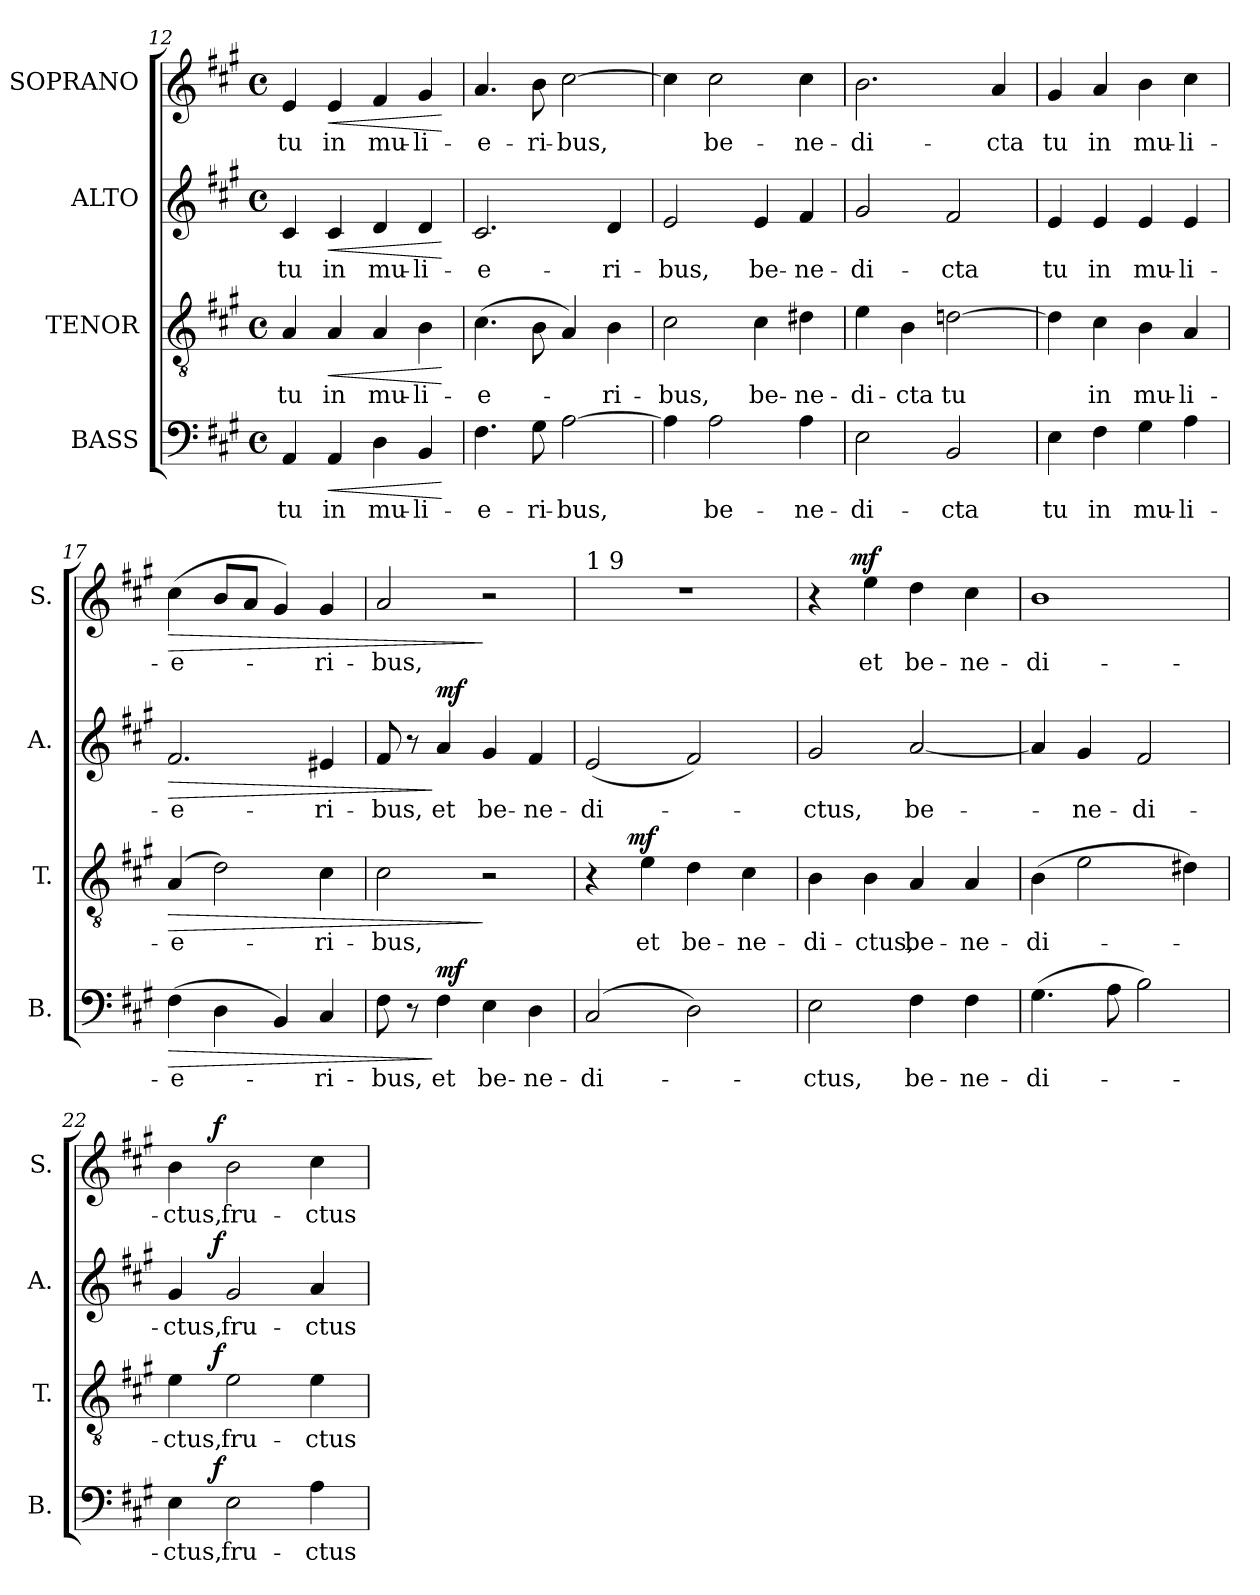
**kern	**text	**dynam	**kern	**text	**dynam	**kern	**text	**dynam	**kern	**text	**dynam
*part4	*part4	*part4	*part3	*part3	*part3	*part2	*part2	*part2	*part1	*part1	*part1
*staff4	*staff4	*staff4	*staff3	*staff3	*staff3	*staff2	*staff2	*staff2	*staff1	*staff1	*staff1
*I"BASS	*	*	*I"TENOR	*	*	*I"ALTO	*	*	*I"SOPRANO	*	*
*I'B.	*	*	*I'T.	*	*	*I'A.	*	*	*I'S.	*	*
*clefF4	*	*	*clefGv2	*	*	*clefG2	*	*	*clefG2	*	*
*k[f#c#g#]	*	*	*k[f#c#g#]	*	*	*k[f#c#g#]	*	*	*k[f#c#g#]	*	*
*A:	*	*	*A:	*	*	*A:	*	*	*A:	*	*
*M4/4	*	*	*M4/4	*	*	*M4/4	*	*	*M4/4	*	*
*met(c)	*	*	*met(c)	*	*	*met(c)	*	*	*met(c)	*	*
=12	=12	=12	=12	=12	=12	=12	=12	=12	=12	=12	=12
!	!LO:LY:b	!	!	!LO:LY:b	!	!	!LO:LY:b	!	!	!LO:LY:b	!
4AA/	tu	.	4A/	tu	.	4c#/	tu	.	4e/	tu	.
!	!LO:LY:b	!LO:HP:b	!	!LO:LY:b	!LO:HP:b	!	!LO:LY:b	!LO:HP:b	!	!LO:LY:b	!LO:HP:b
4AA/	in	<	4A/	in	<	4c#/	in	<	4e/	in	<
!	!LO:LY:b	!	!	!LO:LY:b	!	!	!LO:LY:b	!	!	!LO:LY:b	!
4D\	mu-	.	4A/	mu-	.	4d/	mu-	.	4f#/	mu-	.
!	!LO:LY:b	!	!	!LO:LY:b	!	!	!LO:LY:b	!	!	!LO:LY:b	!
4BB/	-li-	.	4B\	-li-	.	4d/	-li-	.	4g#/	-li-	.
.	.	[	.	.	[	.	.	[	.	.	[
=13	=13	=13	=13	=13	=13	=13	=13	=13	=13	=13	=13
!	!LO:LY:b	!	!	!LO:LY:b	!	!	!LO:LY:b	!	!	!LO:LY:b	!
4.F#\	-e-	.	(>4.c#\	-e-	.	2.c#/	-e-	.	4.a/	-e-	.
!	!LO:LY:b	!	!	!	!	!	!	!	!	!LO:LY:b	!
8G#\	-ri-	.	8B\	.	.	.	.	.	8b\	-ri-	.
!	!LO:LY:b	!	!	!	!	!	!	!	!	!LO:LY:b	!
[>2A\	-bus,	.	4A/)	.	.	.	.	.	[>2cc#\	-bus,	.
!	!	!	!	!LO:LY:b	!	!	!LO:LY:b	!	!	!	!
.	.	.	4B\	-ri-	.	4d/	-ri-	.	.	.	.
=14	=14	=14	=14	=14	=14	=14	=14	=14	=14	=14	=14
!	!	!	!	!LO:LY:b	!	!	!LO:LY:b	!	!	!	!
4A\]	.	.	2c#\	-bus,	.	2e/	-bus,	.	4cc#\]	.	.
!	!LO:LY:b	!	!	!	!	!	!	!	!	!LO:LY:b	!
2A\	be-	.	.	.	.	.	.	.	2cc#\	be-	.
!	!	!	!	!LO:LY:b	!	!	!LO:LY:b	!	!	!	!
.	.	.	4c#\	be-	.	4e/	be-	.	.	.	.
!	!LO:LY:b	!	!	!LO:LY:b	!	!	!LO:LY:b	!	!	!LO:LY:b	!
4A\	-ne-	.	4d#X\	-ne-	.	4f#/	-ne-	.	4cc#\	-ne-	.
!!LO:PB:g=z
=15	=15	=15	=15	=15	=15	=15	=15	=15	=15	=15	=15
!	!LO:LY:b	!	!	!LO:LY:b	!	!	!LO:LY:b	!	!	!LO:LY:b	!
2E\	-di-	.	4e\	-di-	.	2g#/	-di-	.	2.b\	-di-	.
!	!	!	!	!LO:LY:b	!	!	!	!	!	!	!
.	.	.	4B\	-cta	.	.	.	.	.	.	.
!	!LO:LY:b	!	!	!LO:LY:b	!	!	!LO:LY:b	!	!	!	!
2BB/	-cta	.	[>2dn\	tu	.	2f#/	-cta	.	.	.	.
!	!	!	!	!	!	!	!	!	!	!LO:LY:b	!
.	.	.	.	.	.	.	.	.	4a/	-cta	.
=16	=16	=16	=16	=16	=16	=16	=16	=16	=16	=16	=16
!	!LO:LY:b	!	!	!	!	!	!LO:LY:b	!	!	!LO:LY:b	!
4E\	tu	.	4d\]	.	.	4e/	tu	.	4g#/	tu	.
!	!LO:LY:b	!	!	!LO:LY:b	!	!	!LO:LY:b	!	!	!LO:LY:b	!
4F#\	in	.	4c#\	in	.	4e/	in	.	4a/	in	.
!	!LO:LY:b	!	!	!LO:LY:b	!	!	!LO:LY:b	!	!	!LO:LY:b	!
4G#\	mu-	.	4B\	mu-	.	4e/	mu-	.	4b\	mu-	.
!	!LO:LY:b	!	!	!LO:LY:b	!	!	!LO:LY:b	!	!	!LO:LY:b	!
4A\	-li-	.	4A/	-li-	.	4e/	-li-	.	4cc#\	-li-	.
=17	=17	=17	=17	=17	=17	=17	=17	=17	=17	=17	=17
!	!LO:LY:b	!LO:HP:b	!	!LO:LY:b	!LO:HP:b	!	!LO:LY:b:rj	!LO:HP:b	!	!LO:LY:b	!LO:HP:b
(>4F#\	-e-	>	(4A/	-e-	>	2.f#/	-e-	>	(>4cc#\	-e-	>
4D\	.	.	2d\)	.	.	.	.	.	8b/L	.	.
.	.	.	.	.	.	.	.	.	8a/J	.	.
4BB/)	.	.	.	.	.	.	.	.	4g#/)	.	.
!	!LO:LY:b	!	!	!LO:LY:b	!	!	!LO:LY:b	!	!	!LO:LY:b	!
4C#/	-ri-	.	4c#\	-ri-	.	4e#X/	-ri-	.	4g#/	-ri-	.
=18	=18	=18	=18	=18	=18	=18	=18	=18	=18	=18	=18
!	!LO:LY:b	!	!	!LO:LY:b	!	!	!LO:LY:b	!	!	!LO:LY:b	!
8F#\	-bus,	.	2c#\	-bus,	.	8f#/	-bus,	.	2a/	-bus,	.
8r	.	.	.	.	.	8r	.	.	.	.	.
!	!LO:LY:b	!LO:DY:n=1:a	!	!	!	!	!LO:LY:b	!LO:DY:n=1:a	!	!	!
4F#\	et	] mf	.	.	.	4a/	et	] mf	.	.	.
!	!LO:LY:b	!	!	!	!	!	!LO:LY:b	!	!	!	!
4E\	be-	.	2r	.	]	4g#/	be-	.	2r	.	]
!	!LO:LY:b	!	!	!	!	!	!LO:LY:b	!	!	!	!
4D\	-ne-	.	.	.	.	4f#/	-ne-	.	.	.	.
!!LO:LB:g=z
=19	=19	=19	=19	=19	=19	=19	=19	=19	=19	=19	=19
!	!	!	!	!	!	!	!	!	!LO:TX:a:t=1 9	!	!
!	!LO:LY:b	!	!	!	!	!	!LO:LY:b	!	!	!	!
*	*	*	*^	*	*	*	*	*	*	*	*
(2C#/	-di-	.	4r	8..ryy	.	.	(<2e/	-di-	.	1r	.	.
!	!	!	!	!	!	!LO:DY:a	!	!	!	!	!	!
.	.	.	.	2ryy	.	mf	.	.	.	.	.	.
!	!	!	!	!	!LO:LY:b	!	!	!	!	!	!	!
.	.	.	4e\	.	et	.	.	.	.	.	.	.
!	!	!	!	!	!LO:LY:b	!	!	!	!	!	!	!
2D\)	.	.	4d\	.	be-	.	2f#/)	.	.	.	.	.
.	.	.	.	4ryy	.	.	.	.	.	.	.	.
!	!	!	!	!	!LO:LY:b	!	!	!	!	!	!	!
.	.	.	4c#\	.	-ne-	.	.	.	.	.	.	.
.	.	.	.	32ryy	.	.	.	.	.	.	.	.
=20	=20	=20	=20	=20	=20	=20	=20	=20	=20	=20	=20	=20
!	!LO:LY:b	!	!	!	!LO:LY:b	!	!	!LO:LY:b	!	!	!	!
*	*	*	*v	*v	*	*	*	*	*	*^	*	*
2E\	-ctus,	.	4B\	-di-	.	2g#/	-ctus,	.	4r	8..ryy	.	.
!	!	!	!	!	!	!	!	!	!	!	!	!LO:DY:a
.	.	.	.	.	.	.	.	.	.	2ryy	.	mf
!	!	!	!	!LO:LY:b	!	!	!	!	!	!	!LO:LY:b	!
.	.	.	4B\	-ctus,	.	.	.	.	4ee\	.	et	.
!	!LO:LY:b	!	!	!LO:LY:b	!	!	!LO:LY:b	!	!	!	!LO:LY:b	!
4F#\	be-	.	4A/	be-	.	[<2a/	be-	.	4dd\	.	be-	.
.	.	.	.	.	.	.	.	.	.	4ryy	.	.
!	!LO:LY:b	!	!	!LO:LY:b	!	!	!	!	!	!	!LO:LY:b	!
4F#\	-ne-	.	4A/	-ne-	.	.	.	.	4cc#\	.	-ne-	.
.	.	.	.	.	.	.	.	.	.	32ryy	.	.
=21	=21	=21	=21	=21	=21	=21	=21	=21	=21	=21	=21	=21
!	!LO:LY:b	!	!	!LO:LY:b	!	!	!	!	!	!	!LO:LY:b	!
*	*	*	*	*	*	*	*	*	*v	*v	*	*
(>4.G#\	-di-	.	(>4B\	-di-	.	4a/]	.	.	1b	-di-	.
!	!	!	!	!	!	!	!LO:LY:b	!	!	!	!
.	.	.	2e\	.	.	4g#/	-ne-	.	.	.	.
8A\	.	.	.	.	.	.	.	.	.	.	.
!	!	!	!	!	!	!	!LO:LY:b	!	!	!	!
2B\)	.	.	.	.	.	2f#/	-di-	.	.	.	.
.	.	.	4d#X\)	.	.	.	.	.	.	.	.
=22	=22	=22	=22	=22	=22	=22	=22	=22	=22	=22	=22
!	!LO:LY:b	!	!	!LO:LY:b	!	!	!LO:LY:b	!	!	!LO:LY:b	!
*^	*	*	*^	*	*	*^	*	*	*^	*	*
4E\	8..ryy	-ctus,	.	4e\	8..ryy	-ctus,	.	4g#/	8..ryy	-ctus,	.	4b\	8..ryy	-ctus,	.
!	!	!	!LO:DY:a	!	!	!	!LO:DY:a	!	!	!	!LO:DY:a	!	!	!	!LO:DY:a
.	2ryy	.	f	.	2ryy	.	f	.	2ryy	.	f	.	2ryy	.	f
!	!	!LO:LY:b	!	!	!	!LO:LY:b	!	!	!	!LO:LY:b	!	!	!	!LO:LY:b	!
2E\	.	fru-	.	2e\	.	fru-	.	2g#/	.	fru-	.	2b\	.	fru-	.
.	4ryy	.	.	.	4ryy	.	.	.	4ryy	.	.	.	4ryy	.	.
!	!	!LO:LY:b	!	!	!	!LO:LY:b	!	!	!	!LO:LY:b	!	!	!	!LO:LY:b	!
4A\	.	-ctus	.	4e\	.	-ctus	.	4a/	.	-ctus	.	4cc#\	.	-ctus	.
.	32ryy	.	.	.	32ryy	.	.	.	32ryy	.	.	.	32ryy	.	.
*v	*v	*	*	*	*	*	*	*v	*v	*	*	*v	*v	*	*
*	*	*	*v	*v	*	*	*	*	*	*	*	*
=	=	=	=	=	=	=	=	=	=	=	=
*-	*-	*-	*-	*-	*-	*-	*-	*-	*-	*-	*-
